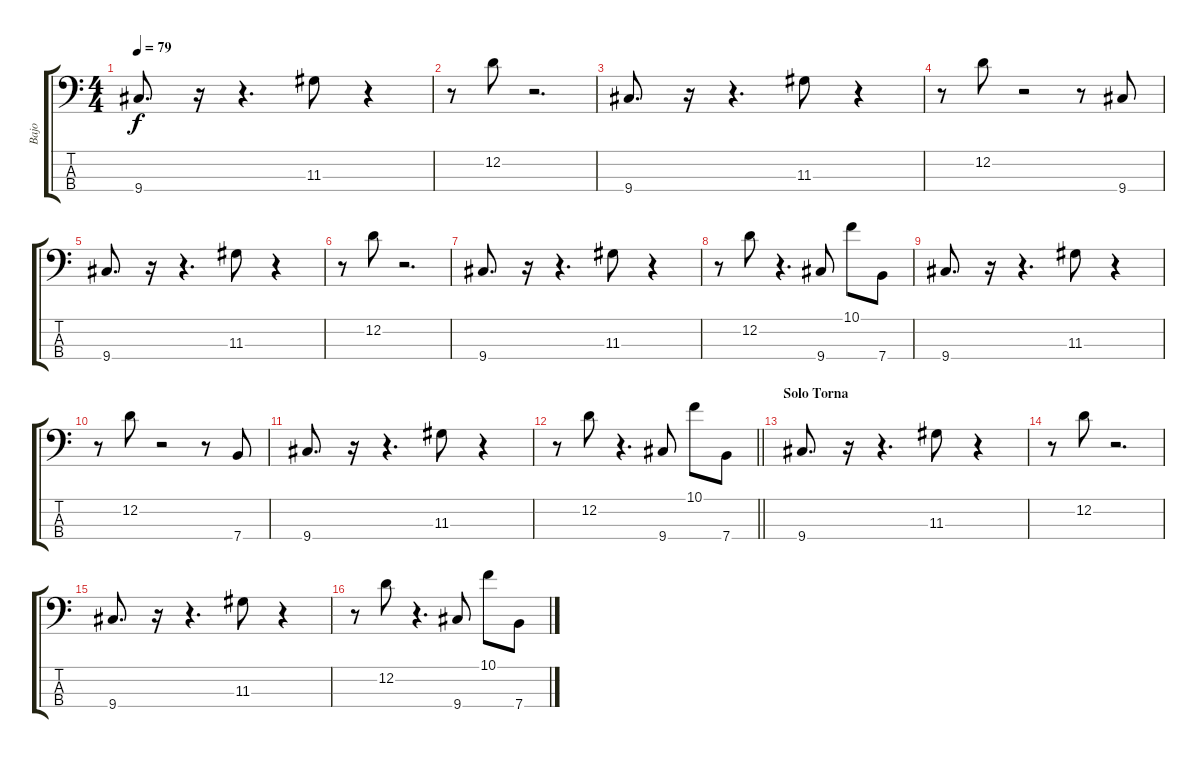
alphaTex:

\track ("Bajo" "Bajo") {instrument electricbassfinger}
\staff {score tabs}
\tuning (G2 D2 A1 E1) {hide}
\ts (4 4)
\tempo 79
\clef f4
\ks c
9.4.8{d dy f} r.16 r.4{d} 11.3.8 r.4 |
r.8 12.2.8 r.2{d} |
9.4.8{d} r.16 r.4{d} 11.3.8 r.4 |
r.8 12.2.8 r.2 r.8 9.4.8 |
9.4.8{d} r.16 r.4{d} 11.3.8 r.4 |
r.8 12.2.8 r.2{d} |
9.4.8{d} r.16 r.4{d} 11.3.8 r.4 |
r.8 12.2.8 r.4{d} 9.4.8 10.1.8 7.4.8 |
9.4.8{d} r.16 r.4{d} 11.3.8 r.4 |
r.8 12.2.8 r.2 r.8 7.4.8 |
9.4.8{d} r.16 r.4{d} 11.3.8 r.4 |
\barLineRight lightlight
r.8 12.2.8 r.4{d} 9.4.8 10.1.8 7.4.8 |
\section ("" "Solo Torna")
9.4.8{d} r.16 r.4{d} 11.3.8 r.4 |
r.8 12.2.8 r.2{d} |
9.4.8{d} r.16 r.4{d} 11.3.8 r.4 |
r.8 12.2.8 r.4{d} 9.4.8 10.1.8 7.4.8
